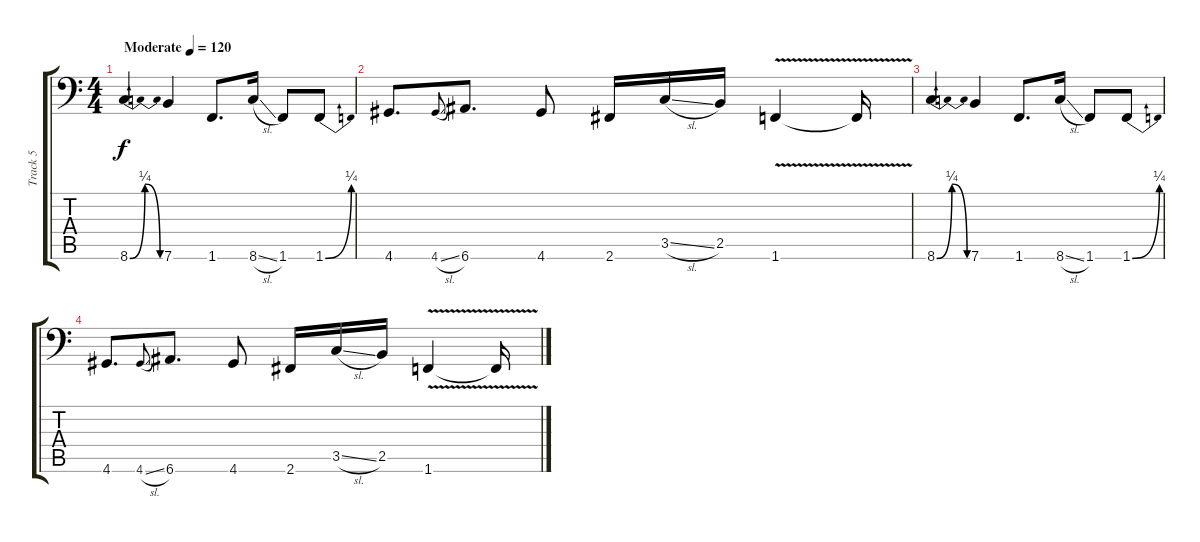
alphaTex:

\track ("Track 5" "Track 5") {instrument fretlessbass}
\staff {score tabs}
\tuning (E3 B2 G2 D2 A1 E1) {hide}
\ts (4 4)
\tempo (120 "Moderate")
\clef f4
\ks c
8.6{be (bendrelease 0 0 15 1 15 1 60 0)}.4{dy f instrument fretlessbass} 7.6.4 1.6.8{d} 8.6{sl}.16 1.6.8 1.6{be (bend 0 0 60 1)}.8 |
4.6.8{d} 4.6{sl}.8{gr onbeat} 6.6.8{d} 4.6.8 2.6.16 3.5{sl}.16 2.5.16 1.6{v}.4 1.6{t}.16 |
8.6{be (bendrelease 0 0 15 1 15 1 60 0)}.4 7.6.4 1.6.8{d} 8.6{sl}.16 1.6.8 1.6{be (bend 0 0 60 1)}.8 |
4.6.8{d} 4.6{sl}.8{gr onbeat} 6.6.8{d} 4.6.8 2.6.16 3.5{sl}.16 2.5.16 1.6{v}.4 1.6{t}.16
